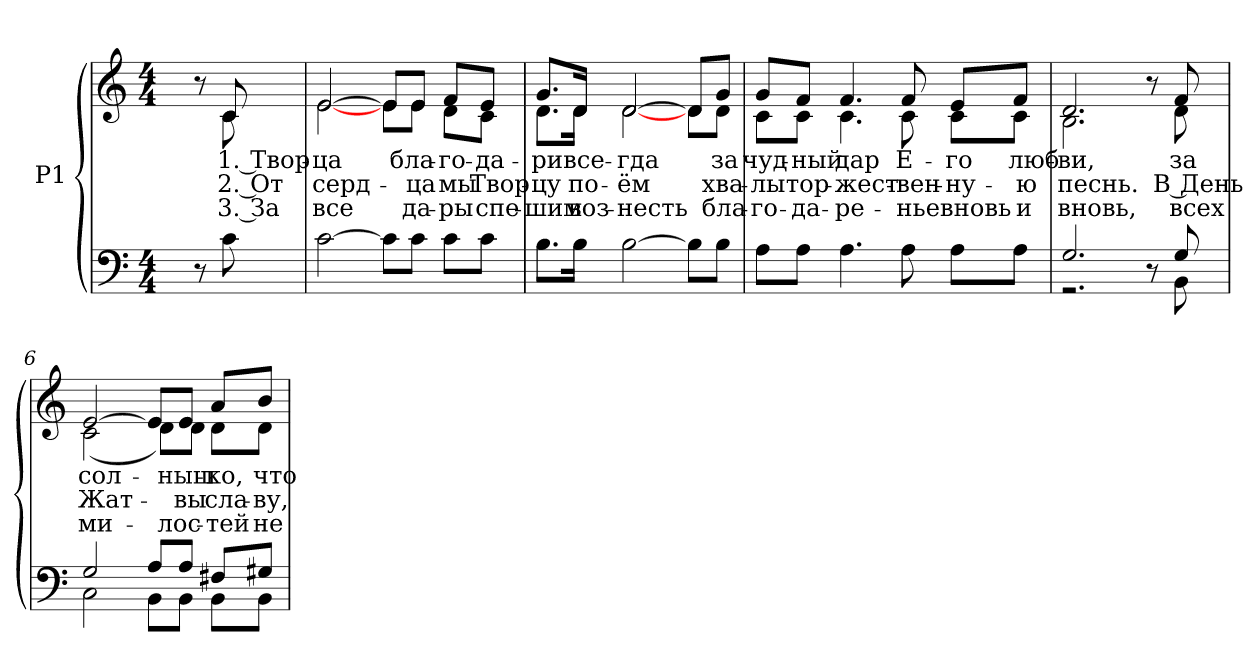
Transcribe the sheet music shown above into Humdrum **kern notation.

**kern	**kern	**text	**text	**text
*part1	*part1	*part1	*part1	*part1
*staff2	*staff1	*staff1	*staff1	*staff1
*I"P1	*	*	*	*
!!LO:PB:g=z
*clefF4	*clefG2	*	*	*
*k[]	*k[]	*	*	*
*C:	*C:	*	*	*
*M4/4	*M4/4	*	*	*
=1	=1	=1	=1	=1
*	*^	*	*	*
8ryy	8ryy	8ryy	.	.	.
8r	8r	8ryy	.	.	.
!	!	!	!LO:LY:b:color=#000000	!LO:LY:b:color=#000000	!LO:LY:b:color=#000000
8ci\	8ci/	8ci\	1. Твор-	2. От	3. За
=2	=2	=2	=2	=2	=2
!	!	!	!LO:LY:b:color=#000000	!LO:LY:b:color=#000000	!LO:LY:b:color=#000000
[2ci\	[2ei/	[2ei\	-ца	серд-	все
8ci\L]	8ei/L]	8ei\L	.	.	.
!	!	!	!LO:LY:b:color=#000000	!LO:LY:b:color=#000000	!LO:LY:b:color=#000000
8ci\J	8ei/J	8ei\J	бла-	-ца	да-
!	!	!	!LO:LY:b:color=#000000	!LO:LY:b:color=#000000	!LO:LY:b:color=#000000
8ci\L	8fi/L	8di\L	-го-	мы	-ры
!	!	!	!LO:LY:b:color=#000000	!LO:LY:b:color=#000000	!LO:LY:b:color=#000000
8ci\J	8ei/J	8ci\J	-да-	Твор-	спе-
=3	=3	=3	=3	=3	=3
!	!	!	!LO:LY:b:color=#000000	!LO:LY:b:color=#000000	!LO:LY:b:color=#000000
8.Bi\L	8.gi/L	8.di\L	-ри	-цу	-шим
!	!	!	!LO:LY:b:color=#000000	!LO:LY:b:color=#000000	!LO:LY:b:color=#000000
16Bi\Jk	16di/Jk	16di\Jk	все-	по-	воз-
!	!	!	!LO:LY:b:color=#000000	!LO:LY:b:color=#000000	!LO:LY:b:color=#000000
[2Bi\	[2di/	[2di\	-гда	-ём	-несть
8Bi\L]	8di/L]	8di\L	.	.	.
!	!	!	!LO:LY:b:color=#000000	!LO:LY:b:color=#000000	!LO:LY:b:color=#000000
8Bi\J	8gi/J	8di\J	за	хва-	бла-
=4	=4	=4	=4	=4	=4
!	!	!	!LO:LY:b:color=#000000	!LO:LY:b:color=#000000	!LO:LY:b:color=#000000
8Ai\L	8gi/L	8ci\L	чуд-	-лы	-го-
!	!	!	!LO:LY:b:color=#000000	!LO:LY:b:color=#000000	!LO:LY:b:color=#000000
8Ai\J	8fi/J	8ci\J	-ный	тор-	-да-
!	!	!	!LO:LY:b:color=#000000	!LO:LY:b:color=#000000	!LO:LY:b:color=#000000
4.Ai\	4.fi/	4.ci\	дар	-жест-	-ре-
!	!	!	!LO:LY:b:color=#000000	!LO:LY:b:color=#000000	!LO:LY:b:color=#000000
8Ai\	8fi/	8ci\	Е-	-вен-	-нье
!	!	!	!LO:LY:b:color=#000000	!LO:LY:b:color=#000000	!LO:LY:b:color=#000000
8Ai\L	8ei/L	8ci\L	-го	-ну-	вновь
!	!	!	!LO:LY:b:color=#000000	!LO:LY:b:color=#000000	!LO:LY:b:color=#000000
8Ai\J	8fi/J	8ci\J	люб-	-ю	и
=5	=5	=5	=5	=5	=5
*^	*	*	*	*	*
!	!	!	!	!LO:LY:b:color=#000000	!LO:LY:b:color=#000000	!LO:LY:b:color=#000000
2.Gi/	2.r	2.di/	2.Bi\	-ви,	песнь.	вновь,
8r	8ryy	8r	8ryy	.	.	.
!	!	!	!	!LO:LY:b:color=#000000	!LO:LY:b:color=#000000	!LO:LY:b:color=#000000
8Gi/	8BBi\	8fi/	8di\	за	В День	всех
!!LO:LB:g=z	!!
=6	=6	=6	=6	=6	=6	=6
!	!	!	!	!LO:LY:b:color=#000000	!LO:LY:b:color=#000000	!LO:LY:b:color=#000000
2Gi/	2Ci\	[2ei/	(2ci\	сол-	Жат-	ми-
8Ai/L	8BBi\L	8ei/L]	8di\L)	.	.	.
!	!	!	!	!LO:LY:b:color=#000000	!LO:LY:b:color=#000000	!LO:LY:b:color=#000000
8Ai/J	8BBi\J	8ei/J	8di\J	-ныш-	-вы	-лос-
!	!	!	!	!LO:LY:b:color=#000000	!LO:LY:b:color=#000000	!LO:LY:b:color=#000000
8F#Xi/L	8BBi\L	8ai/L	8di\L	-ко,	сла-	-тей
!	!	!	!	!LO:LY:b:color=#000000	!LO:LY:b:color=#000000	!LO:LY:b:color=#000000
8G#Xi/J	8BBi\J	8bi/J	8di\J	что	-ву,	не
*v	*v	*	*	*	*	*
*	*v	*v	*	*	*
=	=	=	=	=
*-	*-	*-	*-	*-
